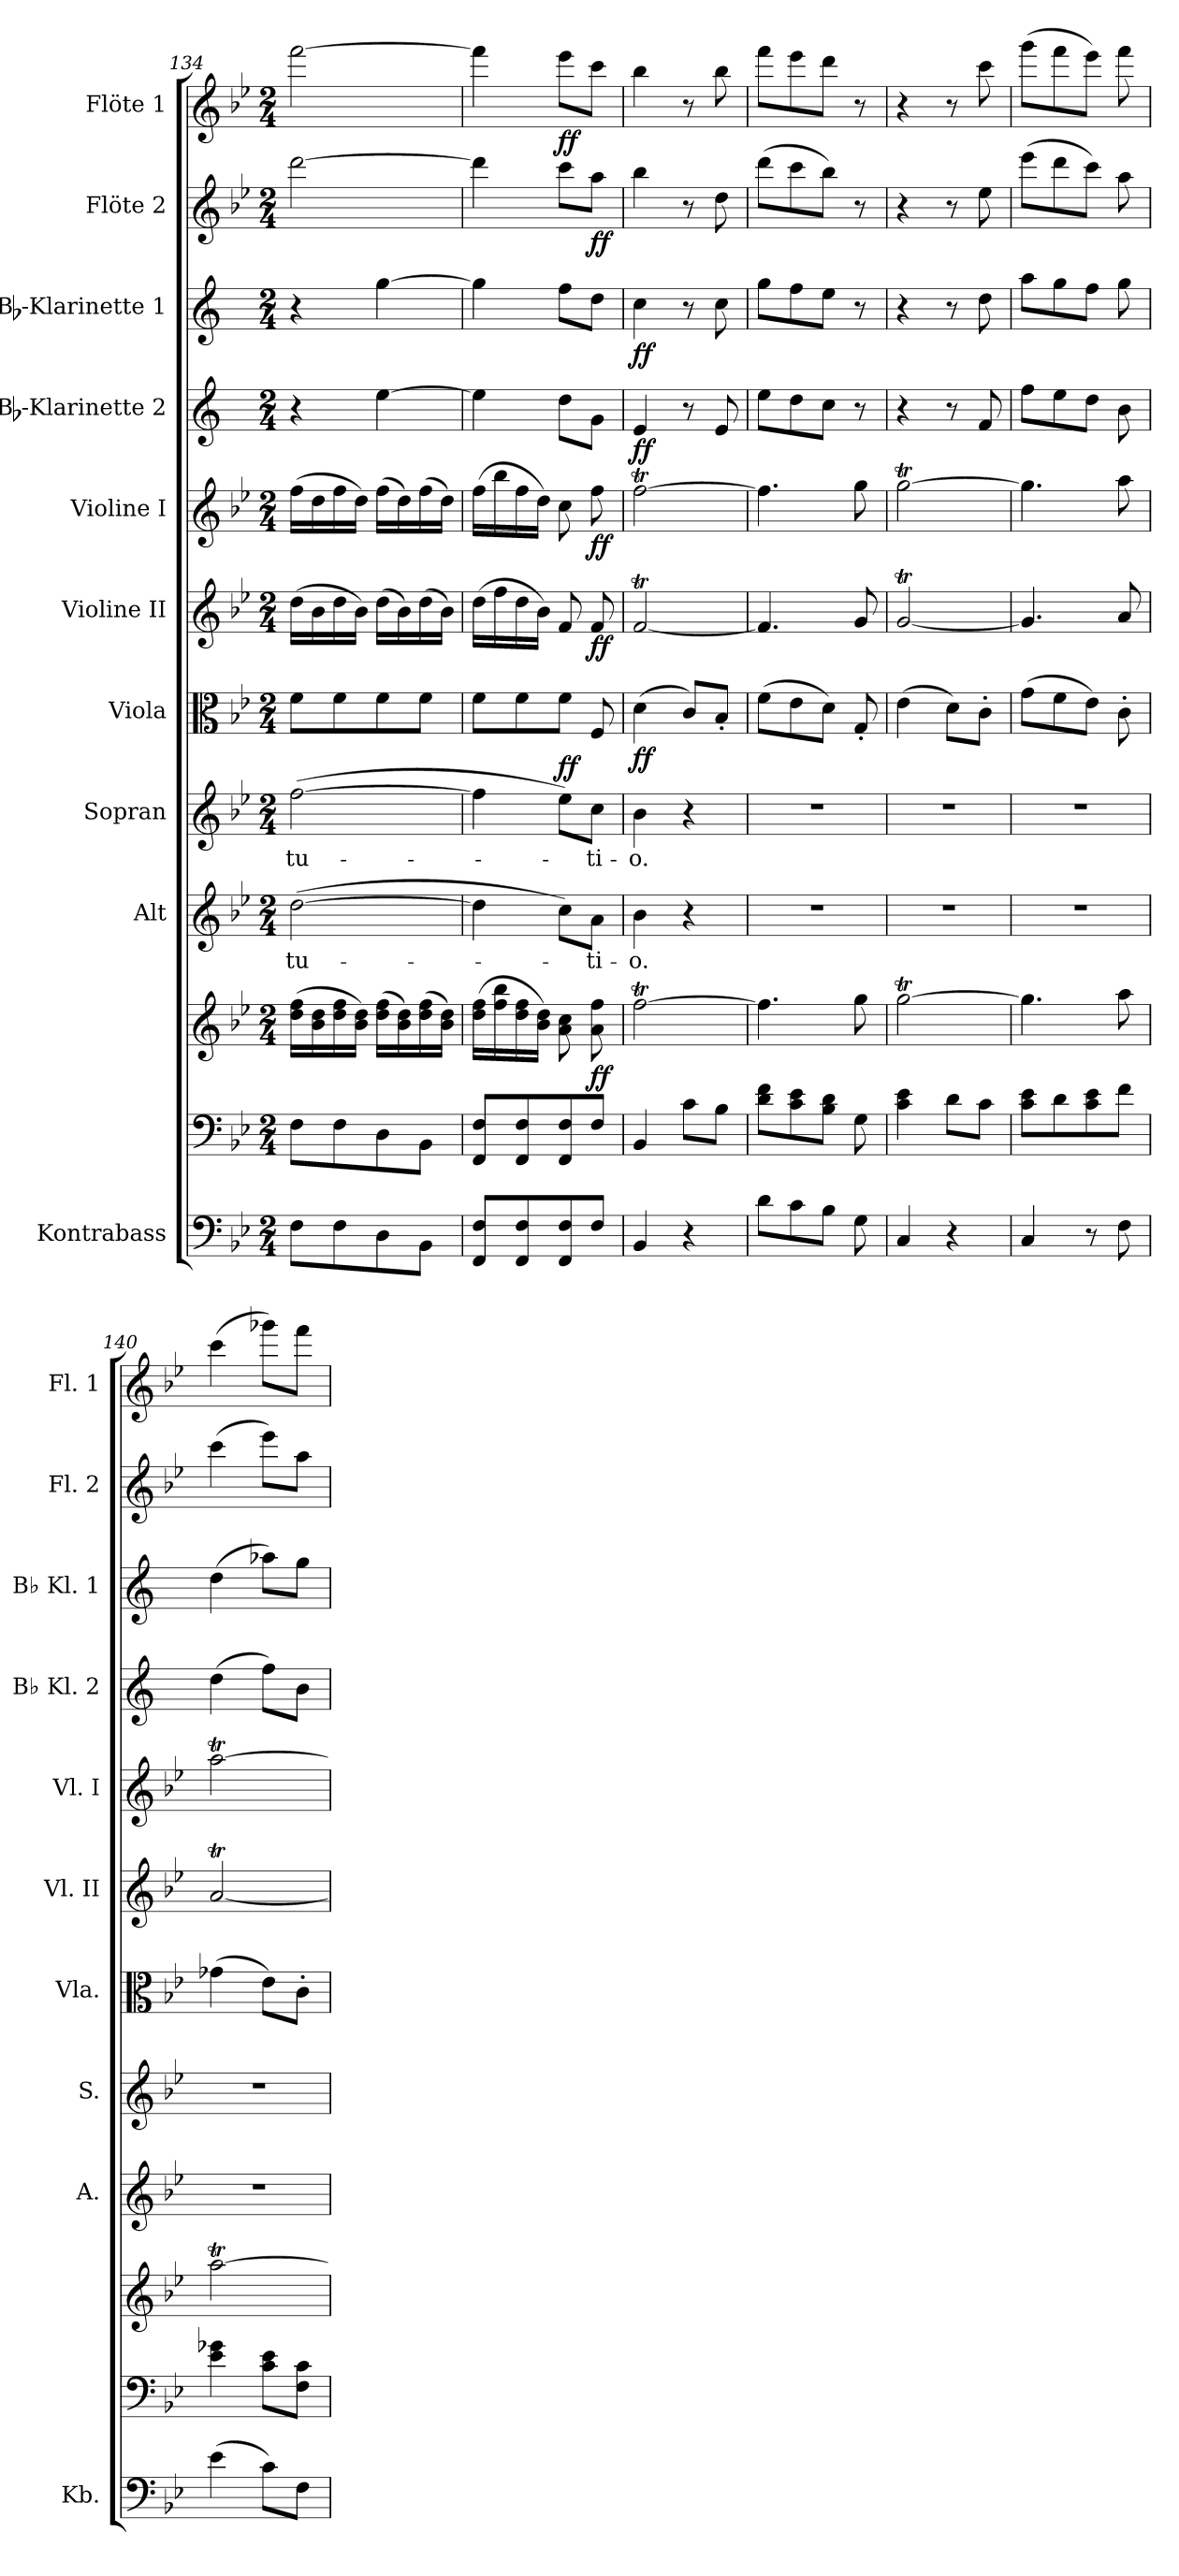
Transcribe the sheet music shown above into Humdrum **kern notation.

**kern	**kern	**kern	**dynam	**kern	**text	**kern	**text	**dynam	**kern	**dynam	**kern	**dynam	**kern	**dynam	**kern	**dynam	**kern	**dynam	**kern	**dynam	**kern	**dynam
*part11	*part10	*part10	*part10	*part9	*part9	*part8	*part8	*part8	*part7	*part7	*part6	*part6	*part5	*part5	*part4	*part4	*part3	*part3	*part2	*part2	*part1	*part1
*staff12	*staff11	*staff10	*staff10/11	*staff9	*staff9	*staff8	*staff8	*staff8	*staff7	*staff7	*staff6	*staff6	*staff5	*staff5	*staff4	*staff4	*staff3	*staff3	*staff2	*staff2	*staff1	*staff1
*I"Kontrabass	*	*	*	*I"Alt	*	*I"Sopran	*	*	*I"Viola	*	*I"Violine II	*	*I"Violine I	*	*I"Bb-Klarinette 2	*	*I"Bb-Klarinette 1	*	*I"Flöte 2	*	*I"Flöte 1	*
*I'Kb.	*	*	*	*I'A.	*	*I'S.	*	*	*I'Vla.	*	*I'Vl. II	*	*I'Vl. I	*	*I'Bb Kl. 2	*	*I'Bb Kl. 1	*	*I'Fl. 2	*	*I'Fl. 1	*
*clefF4	*clefF4	*clefG2	*	*clefG2	*	*clefG2	*	*	*clefC3	*	*clefG2	*	*clefG2	*	*clefG2	*	*clefG2	*	*clefG2	*	*clefG2	*
*ITrd7c12	*	*	*	*	*	*	*	*	*	*	*	*	*	*	*ITrd1c2	*	*ITrd1c2	*	*	*	*	*
*k[b-e-]	*k[b-e-]	*k[b-e-]	*	*k[b-e-]	*	*k[b-e-]	*	*	*k[b-e-]	*	*k[b-e-]	*	*k[b-e-]	*	*k[b-e-]	*	*k[b-e-]	*	*k[b-e-]	*	*k[b-e-]	*
*B-:	*B-:	*B-:	*	*B-:	*	*B-:	*	*	*B-:	*	*B-:	*	*B-:	*	*B-:	*	*B-:	*	*B-:	*	*B-:	*
*M2/4	*M2/4	*M2/4	*	*M2/4	*	*M2/4	*	*	*M2/4	*	*M2/4	*	*M2/4	*	*M2/4	*	*M2/4	*	*M2/4	*	*M2/4	*
=134	=134	=134	=134	=134	=134	=134	=134	=134	=134	=134	=134	=134	=134	=134	=134	=134	=134	=134	=134	=134	=134	=134
!	!	!	!	!	!LO:LY:b	!	!LO:LY:b	!	!	!	!	!	!	!	!	!	!	!	!	!	!	!
8FF\L	8F\L	(>16dd\ 16ff\LL	.	(>[2dd\	-tu-	(>[2ff\	-tu-	.	8f\L	.	(>16dd\LL	.	(>16ff\LL	.	4r	.	4r	.	[2ddd\	.	[2fff\	.
.	.	16b-\ 16dd\	.	.	.	.	.	.	.	.	16b-\	.	16dd\	.	.	.	.	.	.	.	.	.
8FF\	8F\	16dd\ 16ff\	.	.	.	.	.	.	8f\	.	16dd\	.	16ff\	.	.	.	.	.	.	.	.	.
.	.	16b-\ 16dd\JJ)	.	.	.	.	.	.	.	.	16b-\JJ)	.	16dd\JJ)	.	.	.	.	.	.	.	.	.
8DD\	8D\	(>16dd\ 16ff\LL	.	.	.	.	.	.	8f\	.	(>16dd\LL	.	(>16ff\LL	.	[4dd\	.	[4ff\	.	.	.	.	.
.	.	16b-\ 16dd\)	.	.	.	.	.	.	.	.	16b-\)	.	16dd\)	.	.	.	.	.	.	.	.	.
8BBB-\J	8BB-\J	(>16dd\ 16ff\	.	.	.	.	.	.	8f\J	.	(>16dd\	.	(>16ff\	.	.	.	.	.	.	.	.	.
.	.	16b-\ 16dd\JJ)	.	.	.	.	.	.	.	.	16b-\JJ)	.	16dd\JJ)	.	.	.	.	.	.	.	.	.
=135	=135	=135	=135	=135	=135	=135	=135	=135	=135	=135	=135	=135	=135	=135	=135	=135	=135	=135	=135	=135	=135	=135
8FFF/ 8FF/L	8FF/ 8F/L	(>16dd\ 16ff\LL	.	4dd\]	.	4ff\]	.	.	8f\L	.	(>16dd\LL	.	(>16ff\LL	.	4dd\]	.	4ff\]	.	4ddd\]	.	4fff\]	.
.	.	16ff\ 16bb-\	.	.	.	.	.	.	.	.	16ff\	.	16bb-\	.	.	.	.	.	.	.	.	.
8FFF/ 8FF/	8FF/ 8F/	16dd\ 16ff\	.	.	.	.	.	.	8f\	.	16dd\	.	16ff\	.	.	.	.	.	.	.	.	.
.	.	16b-\ 16dd\JJ)	.	.	.	.	.	.	.	.	16b-\JJ)	.	16dd\JJ)	.	.	.	.	.	.	.	.	.
!	!	!	!	!	!	!	!	!LO:DY:a	!	!	!	!	!	!	!	!	!	!	!	!	!	!LO:DY:b
8FFF/ 8FF/	8FF/ 8F/	8a\ 8cc\	.	8cc\L)	.	8ee-\L)	.	ff	8f\J	.	8f/	.	8cc\	.	8cc\L	.	8ee-\L	.	8ccc\L	.	8eee-\L	ff
!	!	!	!LO:DY:b	!	!LO:LY:b	!	!LO:LY:b	!	!	!	!	!LO:DY:b	!	!LO:DY:b	!	!	!	!	!	!LO:DY:b	!	!
8FF/J	8F/J	8a\ 8ff\	ff	8a\J	-ti-	8cc\J	-ti-	.	8F/	.	8f/	ff	8ff\	ff	8f\J	.	8cc\J	.	8aa\J	ff	8ccc\J	.
=136	=136	=136	=136	=136	=136	=136	=136	=136	=136	=136	=136	=136	=136	=136	=136	=136	=136	=136	=136	=136	=136	=136
!	!	!	!	!	!LO:LY:b	!	!LO:LY:b	!	!	!LO:DY:b	!	!	!	!	!	!LO:DY:b	!	!LO:DY:b	!	!	!	!
4BBB-/	4BB-/	[2ffT\	.	4b-\	-o.	4b-\	-o.	.	(>4d\	ff	[2fT/	.	[2ffT\	.	4d/	ff	4b-\	ff	4bb-\	.	4bb-\	.
4r	8c\L	.	.	4r	.	4r	.	.	8c/L)	.	.	.	.	.	8r	.	8r	.	8r	.	8r	.
.	8B-\J	.	.	.	.	.	.	.	8B-'</J	.	.	.	.	.	8d/	.	8b-\	.	8dd\	.	8bb-\	.
=137	=137	=137	=137	=137	=137	=137	=137	=137	=137	=137	=137	=137	=137	=137	=137	=137	=137	=137	=137	=137	=137	=137
8D\L	8d\ 8f\L	4.ff\]	.	2r	.	2r	.	.	(>8f\L	.	4.f/]	.	4.ff\]	.	8dd\L	.	8ff\L	.	(>8ddd\L	.	8fff\L	.
8C\	8c\ 8e-\	.	.	.	.	.	.	.	8e-\	.	.	.	.	.	8cc\	.	8ee-\	.	8ccc\	.	8eee-\	.
8BB-\J	8B-\ 8d\J	.	.	.	.	.	.	.	8d\J)	.	.	.	.	.	8b-\J	.	8dd\J	.	8bb-\J)	.	8ddd\J	.
8GG\	8G\	8gg\	.	.	.	.	.	.	8G'</	.	8g/	.	8gg\	.	8r	.	8r	.	8r	.	8r	.
!!LO:PB:g=z
=138	=138	=138	=138	=138	=138	=138	=138	=138	=138	=138	=138	=138	=138	=138	=138	=138	=138	=138	=138	=138	=138	=138
4CC/	4c\ 4e-\	[2ggT\	.	2r	.	2r	.	.	(>4e-\	.	[2gT/	.	[2ggT\	.	4r	.	4r	.	4r	.	4r	.
4r	8d\L	.	.	.	.	.	.	.	8d\L)	.	.	.	.	.	8r	.	8r	.	8r	.	8r	.
.	8c\J	.	.	.	.	.	.	.	8c'>\J	.	.	.	.	.	8e-/	.	8cc\	.	8ee-\	.	8ccc\	.
=139	=139	=139	=139	=139	=139	=139	=139	=139	=139	=139	=139	=139	=139	=139	=139	=139	=139	=139	=139	=139	=139	=139
4CC/	8c\ 8e-\L	4.gg\]	.	2r	.	2r	.	.	(>8g\L	.	4.g/]	.	4.gg\]	.	8ee-\L	.	8gg\L	.	(>8eee-\L	.	(>8ggg\L	.
.	8d\	.	.	.	.	.	.	.	8f\	.	.	.	.	.	8dd\	.	8ff\	.	8ddd\	.	8fff\	.
8r	8c\ 8e-\	.	.	.	.	.	.	.	8e-\J)	.	.	.	.	.	8cc\J	.	8ee-\J	.	8ccc\J)	.	8eee-\J)	.
8FF\	8f\J	8aa\	.	.	.	.	.	.	8c'>\	.	8a/	.	8aa\	.	8a\	.	8ff\	.	8aa\	.	8fff\	.
=140	=140	=140	=140	=140	=140	=140	=140	=140	=140	=140	=140	=140	=140	=140	=140	=140	=140	=140	=140	=140	=140	=140
(>4E-\	4e-\ 4g-X\	[2aat\	.	2r	.	2r	.	.	(>4g-X\	.	[2at/	.	[2aat\	.	(>4cc\	.	(>4cc\	.	(>4ccc\	.	(>4ccc\	.
8C\L)	8c\ 8e-\L	.	.	.	.	.	.	.	8e-\L)	.	.	.	.	.	8ee-\L)	.	8gg-X\L)	.	8eee-\L)	.	8ggg-X\L)	.
8FF\J	8F\ 8c\J	.	.	.	.	.	.	.	8c'>\J	.	.	.	.	.	8a\J	.	8ff\J	.	8aa\J	.	8fff\J	.
=	=	=	=	=	=	=	=	=	=	=	=	=	=	=	=	=	=	=	=	=	=	=
*-	*-	*-	*-	*-	*-	*-	*-	*-	*-	*-	*-	*-	*-	*-	*-	*-	*-	*-	*-	*-	*-	*-
